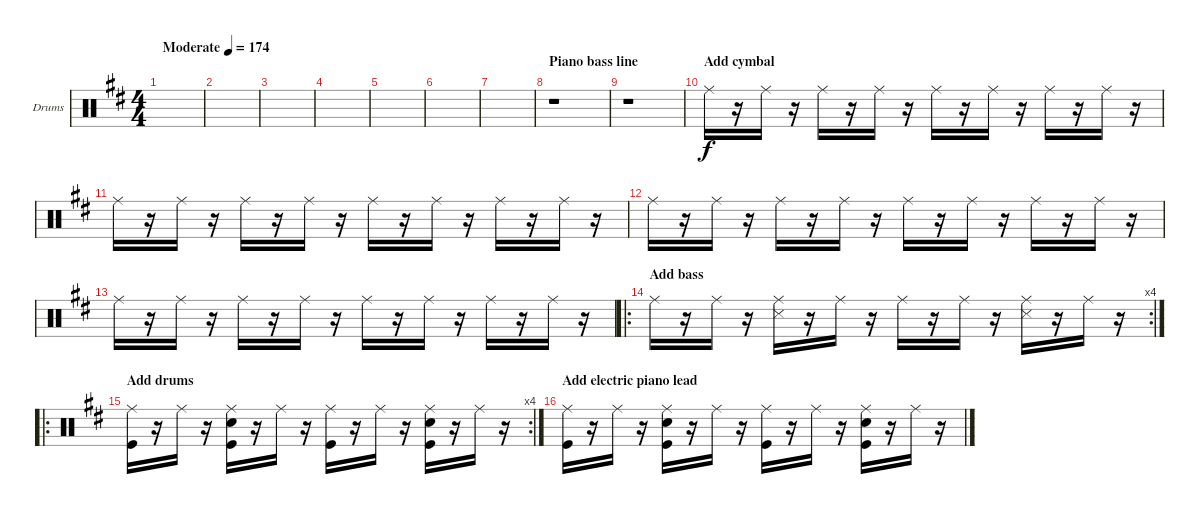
\bracketExtendMode groupsimilarinstruments
\firstSystemTrackNameOrientation horizontal
\otherSystemsTrackNameOrientation horizontal
\track ("Drumkit" "Drums") {instrument percussion}
\staff {score}
\articulation defaults
\ts (4 4)
\tempo (174 "Moderate")
\clef neutral
\ks d
|
|
|
|
|
|
|
\beaming (8 2 2 2 2)
\section ("" "Piano bass line")
\scale
0.285047 r.1 |
\scale
0.135514 r.1 |
\section ("" "Add cymbal")
\scale
0.579439 "Ride (middle)".16 r.16 "Ride (middle)".16 r.16 "Ride (middle)".16 r.16 "Ride (middle)".16 r.16 "Ride (middle)".16 r.16 "Ride (middle)".16 r.16 "Ride (middle)".16 r.16 "Ride (middle)".16 r.16 |
\scale
0.333333 "Ride (middle)".16 r.16 "Ride (middle)".16 r.16 "Ride (middle)".16 r.16 "Ride (middle)".16 r.16 "Ride (middle)".16 r.16 "Ride (middle)".16 r.16 "Ride (middle)".16 r.16 "Ride (middle)".16 r.16 |
\scale
0.333333 "Ride (middle)".16 r.16 "Ride (middle)".16 r.16 "Ride (middle)".16 r.16 "Ride (middle)".16 r.16 "Ride (middle)".16 r.16 "Ride (middle)".16 r.16 "Ride (middle)".16 r.16 "Ride (middle)".16 r.16 |
\scale
0.333333 "Ride (middle)".16 r.16 "Ride (middle)".16 r.16 "Ride (middle)".16 r.16 "Ride (middle)".16 r.16 "Ride (middle)".16 r.16 "Ride (middle)".16 r.16 "Ride (middle)".16 r.16 "Ride (middle)".16 r.16 |
\ro
\rc 4
\section ("" "Add bass")
\scale
0.341026 "Ride (middle)".16 r.16 "Ride (middle)".16 r.16 ("Snare (side stick) 3" "Ride (middle)").16 r.16 "Ride (middle)".16 r.16 "Ride (middle)".16 r.16 "Ride (middle)".16 r.16 ("Snare (side stick) 3" "Ride (middle)").16 r.16 "Ride (middle)".16 r.16 |
\ro
\rc 4
\section ("" "Add drums")
\scale
0.341026 ("Kick (hit)" "Ride (middle)").16 r.16 "Ride (middle)".16 r.16 ("Kick (hit)" "Snare (hit) 2" "Ride (middle)").16 r.16 "Ride (middle)".16 r.16 ("Kick (hit)" "Ride (middle)").16 r.16 "Ride (middle)".16 r.16 ("Kick (hit)" "Snare (hit) 2" "Ride (middle)").16 r.16 "Ride (middle)".16 r.16 |
\section ("" "Add electric piano lead")
\scale
0.317949 ("Kick (hit)" "Ride (middle)").16 r.16 "Ride (middle)".16 r.16 ("Kick (hit)" "Snare (hit) 2" "Ride (middle)").16 r.16 "Ride (middle)".16 r.16 ("Kick (hit)" "Ride (middle)").16 r.16 "Ride (middle)".16 r.16 ("Kick (hit)" "Snare (hit) 2" "Ride (middle)").16 r.16 "Ride (middle)".16 r.16
